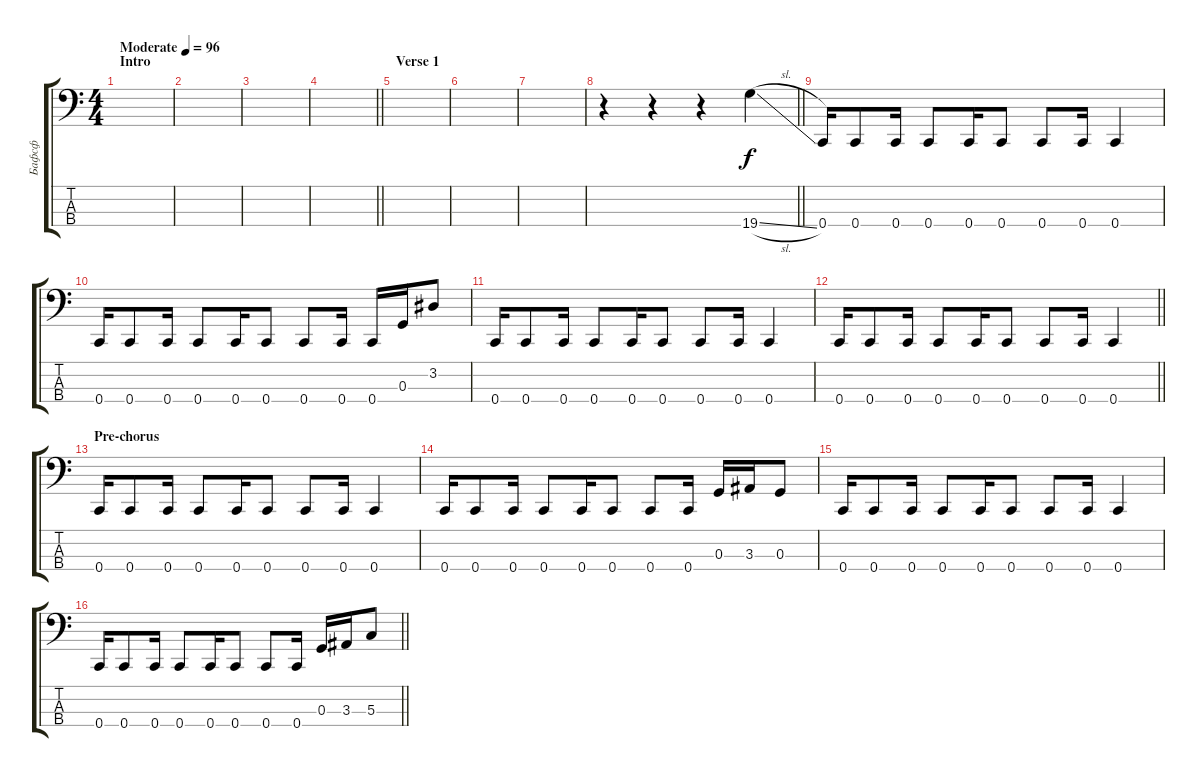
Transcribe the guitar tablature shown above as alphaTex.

\track ("Бафсф" "Бафсф") {instrument electricbassfinger}
\staff {score tabs}
\tuning (G2 C2 G1 C1) {hide}
\ts (4 4)
\section ("" "Intro")
\tempo (96 "Moderate")
\clef f4
\ks c
|
|
|
\barLineRight lightlight
|
\section ("" "Verse 1")
|
|
|
\barLineRight lightlight
r.4 r.4 r.4 19.4{sl}.4 |
\section ("" "")
0.4.16 0.4.8 0.4.16 0.4.8 0.4.16 0.4.8 0.4.8 0.4.16 0.4.4 |
0.4.16 0.4.8 0.4.16 0.4.8 0.4.16 0.4.8 0.4.8 0.4.16 0.4.16 0.3.16 3.2.8 |
0.4.16 0.4.8 0.4.16 0.4.8 0.4.16 0.4.8 0.4.8 0.4.16 0.4.4 |
\barLineRight lightlight
0.4.16 0.4.8 0.4.16 0.4.8 0.4.16 0.4.8 0.4.8 0.4.16 0.4.4 |
\section ("" "Pre-chorus")
0.4.16 0.4.8 0.4.16 0.4.8 0.4.16 0.4.8 0.4.8 0.4.16 0.4.4 |
0.4.16 0.4.8 0.4.16 0.4.8 0.4.16 0.4.8 0.4.8 0.4.16 0.3.16 3.3.16 0.3.8 |
0.4.16 0.4.8 0.4.16 0.4.8 0.4.16 0.4.8 0.4.8 0.4.16 0.4.4 |
\barLineRight lightlight
0.4.16 0.4.8 0.4.16 0.4.8 0.4.16 0.4.8 0.4.8 0.4.16 0.3.16 3.3.16 5.3.8
